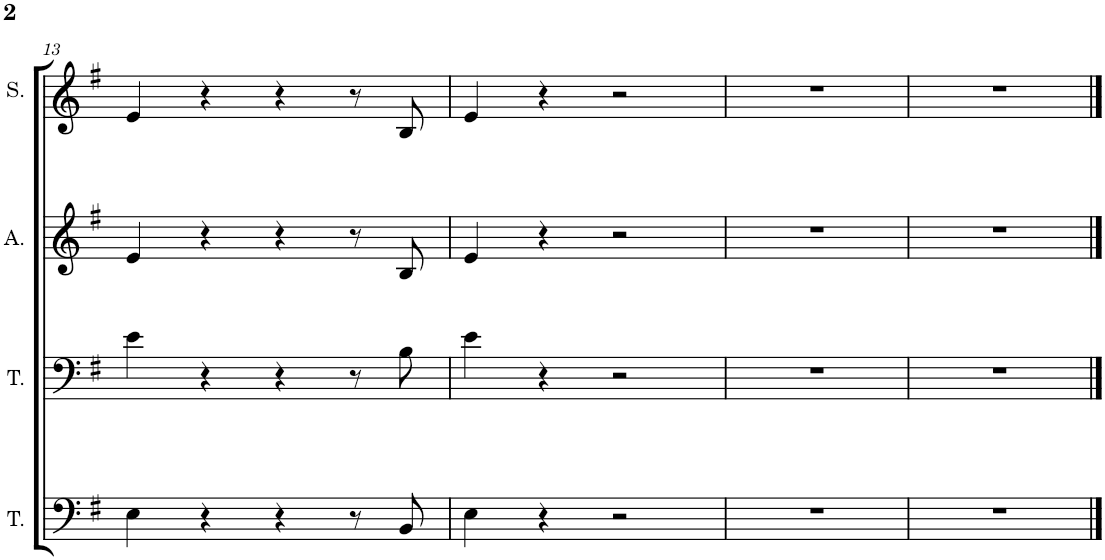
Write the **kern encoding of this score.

**kern	**kern	**kern	**kern
*part4	*part3	*part2	*part1
*staff4	*staff3	*staff2	*staff1
*I"Bass	*I"Tenor	*I"Alto	*I"Soprano
*	*I'T.	*I'A.	*I'S.
!!LO:PB:g=z
*clefF4	*clefF4	*clefG2	*clefG2
*k[f#]	*k[f#]	*k[f#]	*k[f#]
*M4/4	*M4/4	*M4/4	*M4/4
=13	=13	=13	=13
4E\	4e\	4e/	4e/
4r	4r	4r	4r
4r	4r	4r	4r
8r	8r	8r	8r
8BB/	8B\	8B/	8B/
=14	=14	=14	=14
4E\	4e\	4e/	4e/
4r	4r	4r	4r
2r	2r	2r	2r
=15	=15	=15	=15
1r	1r	1r	1r
=16	=16	=16	=16
1r	1r	1r	1r
==	==	==	==
*-	*-	*-	*-
